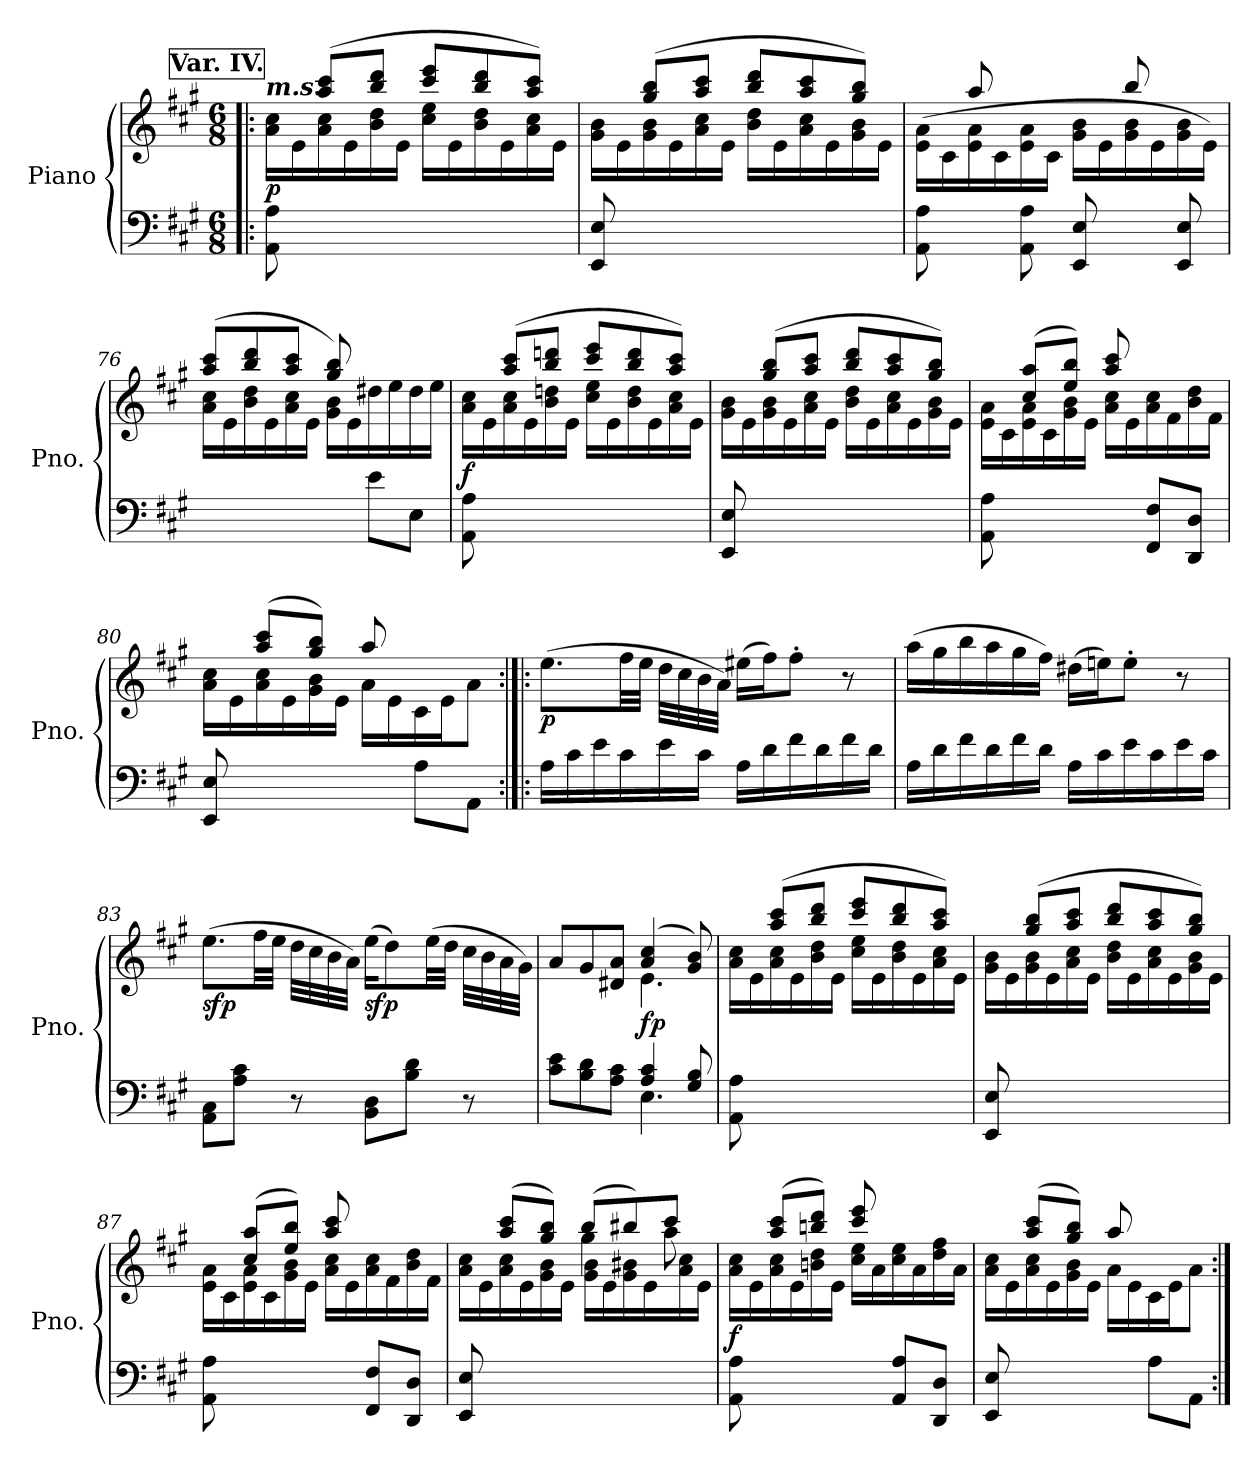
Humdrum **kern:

**kern	**kern	**dynam
*part1	*part1	*part1
*staff2	*staff1	*staff1/2
*I"Piano	*	*
*I'Pno.	*	*
*clefF4	*clefG2	*
*k[f#c#g#]	*k[f#c#g#]	*
*M6/8	*M6/8	*
*MM60	*MM60	*
!!LO:REH:place=s1:a:B:fs=14:t=Var. IV.
=73!|:	=73!|:	=73!|:
*	*^	*
!	!LO:TX:a:Bi:t=m.s.	!	!
!	!	!	!LO:DY:a=2
8AA\ 8A\	8rddyy	16a\ 16cc#\LL	p
.	.	16e\	.
8ryy	(>8aa/ 8ccc#/L	16a\ 16cc#\	.
.	.	16e\	.
2ryy	8bb/ 8ddd/J	16b\ 16dd\	.
.	.	16e\JJ	.
.	8ccc#/ 8eee/L	16cc#\ 16ee\LL	.
.	.	16e\	.
.	8bb/ 8ddd/	16b\ 16dd\	.
.	.	16e\	.
.	8aa/ 8ccc#/J)	16a\ 16cc#\	.
.	.	16e\JJ	.
=74	=74	=74	=74
8EE/ 8E/	8ryy	16g#\ 16b\LL	.
.	.	16e\	.
8ryy	(>8gg#/ 8bb/L	16g#\ 16b\	.
.	.	16e\	.
2ryy	8aa/ 8ccc#/J	16a\ 16cc#\	.
.	.	16e\JJ	.
.	8bb/ 8ddd/L	16b\ 16dd\LL	.
.	.	16e\	.
.	8aa/ 8ccc#/	16a\ 16cc#\	.
.	.	16e\	.
.	8gg#/ 8bb/J)	16g#\ 16b\	.
.	.	16e\JJ	.
=75	=75	=75	=75
8AA\ 8A\	8ryy	(<16e\ 16a\LL	.
.	.	16c#\	.
8ryy	8aa/	16e\ 16a\	.
.	.	16c#\	.
8AA\ 8A\	8ryy	16e\ 16a\	.
.	.	16c#\JJ	.
8EE/ 8E/	8ryy	16g#\ 16b\LL	.
.	.	16e\	.
8ryy	8bb/	16g#\ 16b\	.
.	.	16e\	.
8EE/ 8E/	8ryy	16g#\ 16b\	.
.	.	16e\JJ)	.
=76	=76	=76	=76
2ryy	(>8aa/ 8ccc#/L	16a\ 16cc#\LL	.
.	.	16e\	.
.	8bb/ 8ddd/	16b\ 16dd\	.
.	.	16e\	.
.	8aa/ 8ccc#/J	16a\ 16cc#\	.
.	.	16e\JJ	.
.	8gg#/ 8bb/)	16g#\ 16b\LL	.
.	.	16e\	.
8e\L	4rddyy	16dd#X\	.
.	.	16ee\	.
8E\J	.	16dd#\	.
.	.	16ee\JJ	.
=77	=77	=77	=77
!	!	!	!LO:DY:a=2
8AA\ 8A\	8ryy	16a\ 16cc#\LL	f
.	.	16e\	.
8ryy	(>8aa/ 8ccc#/L	16a\ 16cc#\	.
.	.	16e\	.
2ryy	8bb/ 8dddn/J	16b\ 16ddn\	.
.	.	16e\JJ	.
.	8ccc#/ 8eee/L	16cc#\ 16ee\LL	.
.	.	16e\	.
.	8bb/ 8ddd/	16b\ 16dd\	.
.	.	16e\	.
.	8aa/ 8ccc#/J)	16a\ 16cc#\	.
.	.	16e\JJ	.
=78	=78	=78	=78
8EE/ 8E/	8ryy	16g#\ 16b\LL	.
.	.	16e\	.
8ryy	(>8gg#/ 8bb/L	16g#\ 16b\	.
.	.	16e\	.
2ryy	8aa/ 8ccc#/J	16a\ 16cc#\	.
.	.	16e\JJ	.
.	8bb/ 8ddd/L	16b\ 16dd\LL	.
.	.	16e\	.
.	8aa/ 8ccc#/	16a\ 16cc#\	.
.	.	16e\	.
.	8gg#/ 8bb/J)	16g#\ 16b\	.
.	.	16e\JJ	.
=79	=79	=79	=79
8AA\ 8A\	8ryy	16e\ 16a\LL	.
.	.	16c#\	.
8ryy	(>8cc#/ 8aa/L	16e\ 16a\	.
.	.	16c#\	.
8ryy	8ee/ 8bb/J)	16g#\ 16b\	.
.	.	16e\JJ	.
8ryy	8aa/ 8ccc#/	16a\ 16cc#\LL	.
.	.	16e\	.
8FF#/ 8F#/L	4ryy	16a\ 16cc#\	.
.	.	16f#\	.
8DD/ 8D/J	.	16b\ 16dd\	.
.	.	16f#\JJ	.
=80	=80	=80	=80
8EE/ 8E/	8ryy	16a\ 16cc#\LL	.
.	.	16e\	.
8ryy	(>8aa/ 8ccc#/L	16a\ 16cc#\	.
.	.	16e\	.
8ryy	8gg#/ 8bb/J)	16g#\ 16b\	.
.	.	16e\JJ	.
8ryy	8aa/	16a\LL	.
.	.	16e\	.
8A\L	4ryy	16c#\	.
.	.	16e\J	.
8AA\J	.	8a\J	.
=81:|!|:	=81:|!|:	=81:|!|:	=81:|!|:
!	!	!	!LO:DY:b
*	*v	*v	*
16A\LL	(>8.ee\L	p
16c#\	.	.
16e\	.	.
16c#\	32ff#\LL	.
.	32ee\JJJ	.
16e\	32dd\LLL	.
.	32cc#\	.
16c#\JJ	32b\	.
.	32a\JJJ)	.
16A\LL	(>16ee#X\LL	.
16d\	16ff#\J)	.
16f#\	8ff#'\J	.
16d\	.	.
16f#\	8r	.
16d\JJ	.	.
=82	=82	=82
16A\LL	(>16aa\LL	.
16d\	16gg#\	.
16f#\	16bb\	.
16d\	16aa\	.
16f#\	16gg#\	.
16d\JJ	16ff#\JJ)	.
16A\LL	(>16dd#X\LL	.
16c#\	16een\J)	.
16e\	8ee'\J	.
16c#\	.	.
16e\	8r	.
16c#\JJ	.	.
=83	=83	=83
!	!	!LO:DY:b
8AA\ 8C#\L	(>8.ee\L	sfp
8A\ 8c#\J	.	.
.	32ff#\LL	.
.	32ee\JJJ	.
8r	32dd\LLL	.
.	32cc#\	.
.	32b\	.
.	32a\JJJ)	.
!	!	!LO:DY:b
8BB\ 8D\L	(>16ee\KL	sfp
.	8dd\)	.
8B\ 8d\J	.	.
.	(>32ee\LL	.
.	32dd\JJJ	.
8r	32cc#\LLL	.
.	32b\	.
.	32a\	.
.	32g#\JJJ)	.
=84	=84	=84
*^	*^	*
8c#\ 8e\L	4.ryy	8a/L	4.ryy	.
8B\ 8d\	.	8g#/	.	.
8A\ 8c#\J	.	8d#X/ 8a/J	.	.
!	!	!	!	!LO:DY:a=2
4A/ 4c#/	4.E\	(>4a/ 4cc#/	4.e\	fp
8G#/ 8B/	.	8g#/ 8b/)	.	.
*v	*v	*	*	*
=85	=85	=85	=85
8AA\ 8A\	8ryy	16a\ 16cc#\LL	.
.	.	16e\	.
8ryy	(>8aa/ 8ccc#/L	16a\ 16cc#\	.
.	.	16e\	.
2ryy	8bb/ 8ddd/J	16b\ 16dd\	.
.	.	16e\JJ	.
.	8ccc#/ 8eee/L	16cc#\ 16ee\LL	.
.	.	16e\	.
.	8bb/ 8ddd/	16b\ 16dd\	.
.	.	16e\	.
.	8aa/ 8ccc#/J)	16a\ 16cc#\	.
.	.	16e\JJ	.
=86	=86	=86	=86
8EE/ 8E/	8ryy	16g#\ 16b\LL	.
.	.	16e\	.
8ryy	(>8gg#/ 8bb/L	16g#\ 16b\	.
.	.	16e\	.
2ryy	8aa/ 8ccc#/J	16a\ 16cc#\	.
.	.	16e\JJ	.
.	8bb/ 8ddd/L	16b\ 16dd\LL	.
.	.	16e\	.
.	8aa/ 8ccc#/	16a\ 16cc#\	.
.	.	16e\	.
.	8gg#/ 8bb/J)	16g#\ 16b\	.
.	.	16e\JJ	.
=87	=87	=87	=87
8AA\ 8A\	8ryy	16e\ 16a\LL	.
.	.	16c#\	.
8ryy	(>8cc#/ 8aa/L	16e\ 16a\	.
.	.	16c#\	.
8ryy	8ee/ 8bb/J)	16g#\ 16b\	.
.	.	16e\JJ	.
8ryy	8aa/ 8ccc#/	16a\ 16cc#\LL	.
.	.	16e\	.
8FF#/ 8F#/L	4ryy	16a\ 16cc#\	.
.	.	16f#\	.
8DD/ 8D/J	.	16b\ 16dd\	.
.	.	16f#\JJ	.
=88	=88	=88	=88
*	*	*^	*
8EE/ 8E/	8ryy	4.ryy	16a\ 16cc#\LL	.
.	.	.	16e\	.
8ryy	(>8aa/ 8ccc#/L	.	16a\ 16cc#\	.
.	.	.	16e\	.
2ryy	8gg#/ 8bb/J)	.	16g#\ 16b\	.
.	.	.	16e\JJ	.
.	(>8bb/L	4gg#\	16g#\ 16b\LL	.
.	.	.	16e\	.
.	8bb#X/)	.	16g#\ 16b#X\	.
.	.	.	16e\	.
.	8ccc#/J	8aa\	16a\ 16cc#\	.
.	.	.	16e\JJ	.
=89	=89	=89	=89	=89
!	!	!	!	!LO:DY:b
*	*	*v	*v	*
8AA\ 8A\	8ryy	16a\ 16cc#\LL	f
.	.	16e\	.
8ryy	(>8aa/ 8ccc#/L	16a\ 16cc#\	.
.	.	16e\	.
8ryy	8bbn/ 8ddd/J)	16bn\ 16dd\	.
.	.	16e\JJ	.
8ryy	8ccc#/ 8eee/	16cc#\ 16ee\LL	.
.	.	16a\	.
8AA/ 8A/L	4ryy	16cc#\ 16ee\	.
.	.	16a\	.
8DD/ 8D/J	.	16dd\ 16ff#\	.
.	.	16a\JJ	.
=90	=90	=90	=90
8EE/ 8E/	8ryy	16a\ 16cc#\LL	.
.	.	16e\	.
8ryy	(>8aa/ 8ccc#/L	16a\ 16cc#\	.
.	.	16e\	.
8ryy	8gg#/ 8bb/J)	16g#\ 16b\	.
.	.	16e\JJ	.
8ryy	8aa/	16a\LL	.
.	.	16e\	.
8A\L	4ryy	16c#\	.
.	.	16e\J	.
8AA\J	.	8a\J	.
*	*v	*v	*
=:|!	=:|!	=:|!
*-	*-	*-
